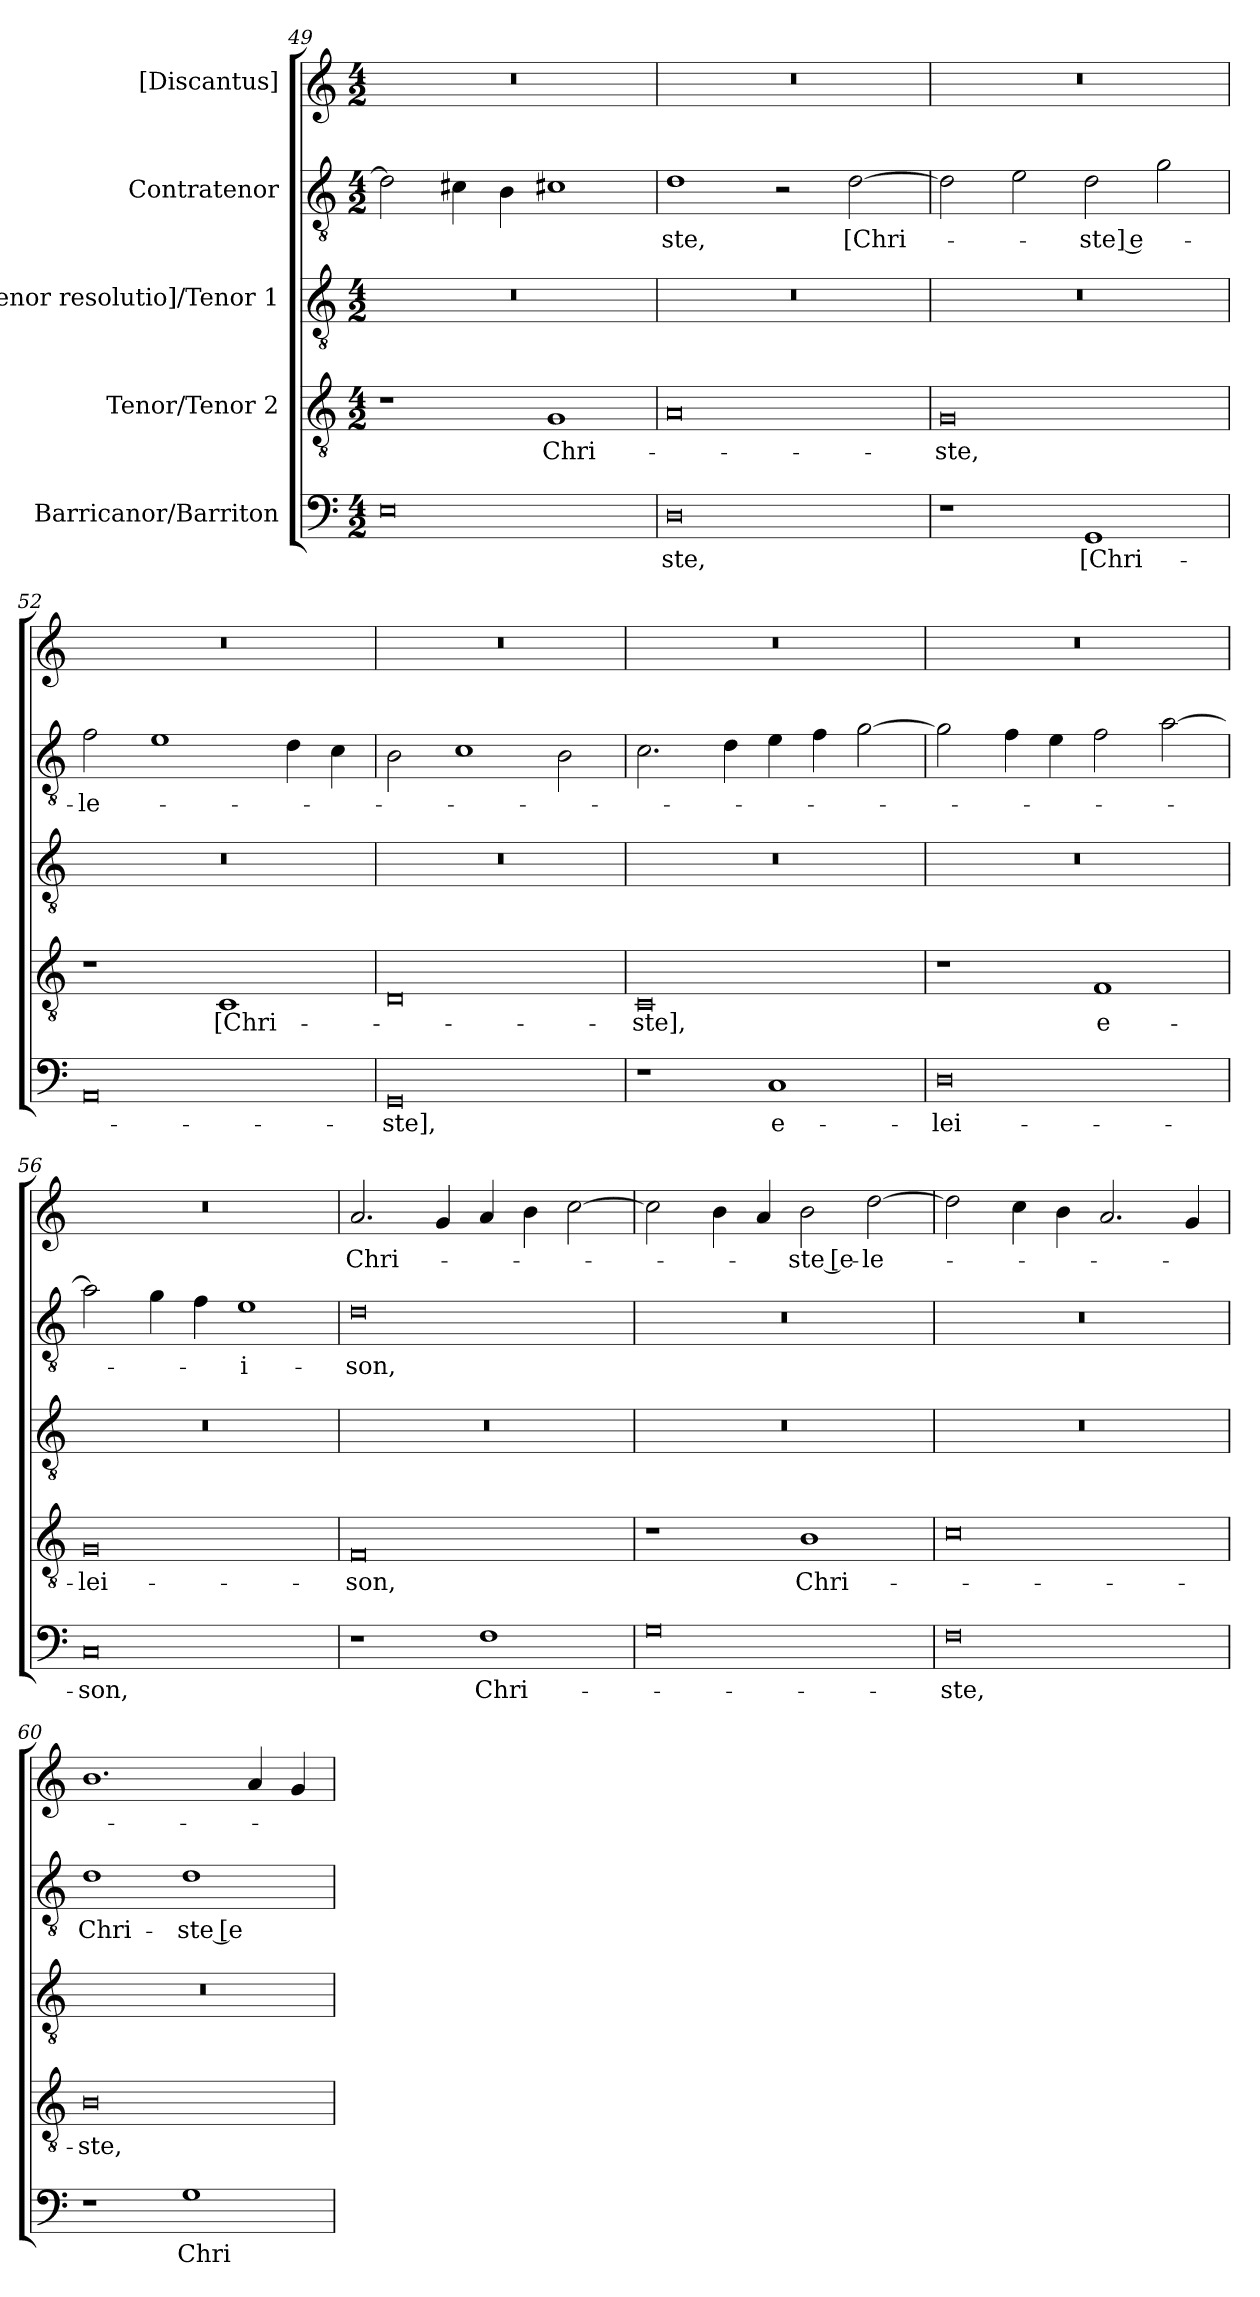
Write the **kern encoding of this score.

**kern	**text	**kern	**text	**kern	**kern	**text	**kern	**text
*part5	*part5	*part4	*part4	*part3	*part2	*part2	*part1	*part1
*staff5	*staff5	*staff4	*staff4	*staff3	*staff2	*staff2	*staff1	*staff1
*I"Barricanor/Barriton	*	*I"Tenor/Tenor 2	*	*I"[Tenor resolutio]/Tenor 1	*I"Contratenor	*	*I"[Discantus]	*
*clefF4	*	*clefGv2	*	*clefGv2	*clefGv2	*	*clefG2	*
*k[]	*	*k[]	*	*k[]	*k[]	*	*k[]	*
*M4/2	*	*M4/2	*	*M4/2	*M4/2	*	*M4/2	*
=49	=49	=49	=49	=49	=49	=49	=49	=49
0E\	.	1r	.	0r	2d\]	.	0r	.
.	.	.	.	.	4c#X\	.	.	.
.	.	.	.	.	4B\	.	.	.
.	.	1G/	Chri-	.	1c#X\	.	.	.
=50	=50	=50	=50	=50	=50	=50	=50	=50
0D\	-ste,	0A/	.	0r	1d\	-ste,	0r	.
.	.	.	.	.	2r	.	.	.
.	.	.	.	.	[2d\	[Chri-	.	.
=51	=51	=51	=51	=51	=51	=51	=51	=51
1r	.	0G/	-ste,	0r	2d\]	.	0r	.
.	.	.	.	.	2e\	.	.	.
1GG/	[Chri-	.	.	.	2d\	-ste] e-	.	.
.	.	.	.	.	2g\	.	.	.
=52	=52	=52	=52	=52	=52	=52	=52	=52
0AA/	.	1r	.	0r	2f\	-le-	0r	.
.	.	.	.	.	1e\	.	.	.
.	.	1C/	[Chri-	.	.	.	.	.
.	.	.	.	.	4d\	.	.	.
.	.	.	.	.	4c\	.	.	.
=53	=53	=53	=53	=53	=53	=53	=53	=53
0GG/	-ste],	0D/	.	0r	2B\	.	0r	.
.	.	.	.	.	1c\	.	.	.
.	.	.	.	.	2B\	.	.	.
=54	=54	=54	=54	=54	=54	=54	=54	=54
1r	.	0C/	-ste],	0r	2.c\	.	0r	.
.	.	.	.	.	4d\	.	.	.
1C/	e-	.	.	.	4e\	.	.	.
.	.	.	.	.	4f\	.	.	.
.	.	.	.	.	[2g\	.	.	.
=55	=55	=55	=55	=55	=55	=55	=55	=55
0D\	-lei-	1r	.	0r	2g\]	.	0r	.
.	.	.	.	.	4f\	.	.	.
.	.	.	.	.	4e\	.	.	.
.	.	1F/	e-	.	2f\	.	.	.
.	.	.	.	.	[2a\	.	.	.
=56	=56	=56	=56	=56	=56	=56	=56	=56
0C/	-son,	0G/	-lei-	0r	2a\]	.	0r	.
.	.	.	.	.	4g\	.	.	.
.	.	.	.	.	4f\	.	.	.
.	.	.	.	.	1e\	-i-	.	.
=57	=57	=57	=57	=57	=57	=57	=57	=57
1r	.	0F/	-son,	0r	0d\	-son,	2.a/	Chri-
.	.	.	.	.	.	.	4g/	.
1F\	Chri-	.	.	.	.	.	4a/	.
.	.	.	.	.	.	.	4b\	.
.	.	.	.	.	.	.	[2cc\	.
=58	=58	=58	=58	=58	=58	=58	=58	=58
0G\	.	1r	.	0r	0r	.	2cc\]	.
.	.	.	.	.	.	.	4b\	.
.	.	.	.	.	.	.	4a/	.
.	.	1B\	Chri-	.	.	.	2b\	-ste [e-
.	.	.	.	.	.	.	[2dd\	-le-
=59	=59	=59	=59	=59	=59	=59	=59	=59
0F\	-ste,	0c\	.	0r	0r	.	2dd\]	.
.	.	.	.	.	.	.	4cc\	.
.	.	.	.	.	.	.	4b\	.
.	.	.	.	.	.	.	2.a/	.
.	.	.	.	.	.	.	4g/	.
=60	=60	=60	=60	=60	=60	=60	=60	=60
1r	.	0B\	-ste,	0r	1d\	Chri-	1.b\	.
1G\	Chri-	.	.	.	1d\	-ste [e-	.	.
.	.	.	.	.	.	.	4a/	.
.	.	.	.	.	.	.	4g/	.
=	=	=	=	=	=	=	=	=
*-	*-	*-	*-	*-	*-	*-	*-	*-
